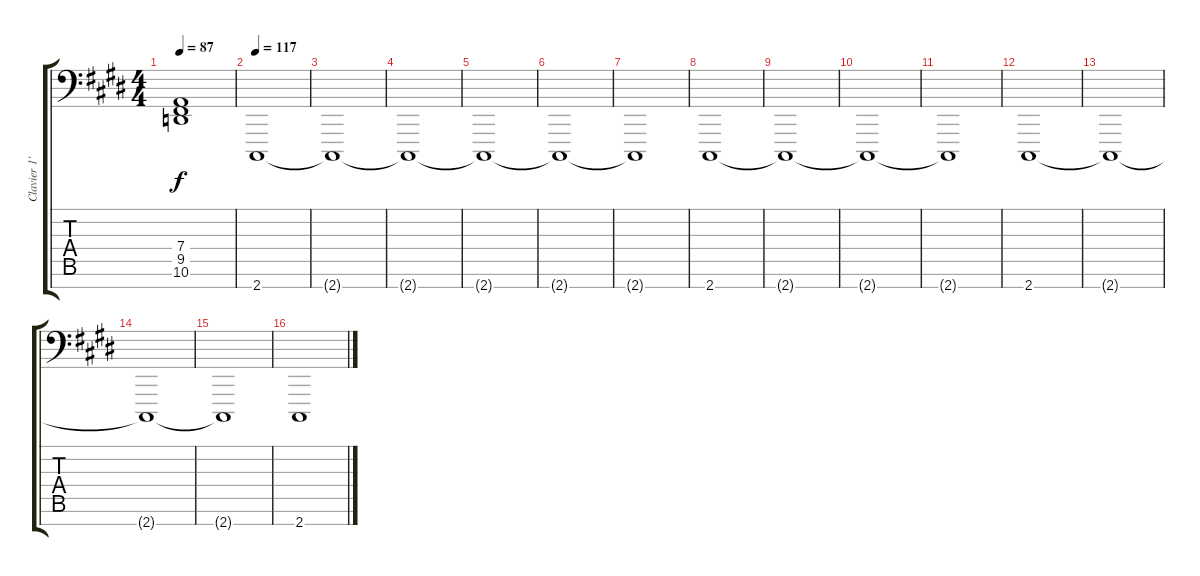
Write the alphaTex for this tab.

\track ("Clavier 1'" "Clavier 1'") {instrument choiraahs}
\staff {score tabs}
\tuning (E3 B2 G2 D2 A1 E1 B0) {hide}
\ts (4 4)
\tempo 87
\clef f4
\ks e
(7.4 9.5 10.6).1{dy f} |
\tempo 117
2.7.1 |
2.7{t}.1 |
2.7{t}.1 |
2.7{t}.1 |
2.7{t}.1 |
2.7{t}.1 |
2.7.1 |
2.7{t}.1 |
2.7{t}.1 |
2.7{t}.1 |
2.7.1 |
2.7{t}.1 |
2.7{t}.1 |
2.7{t}.1 |
2.7.1
